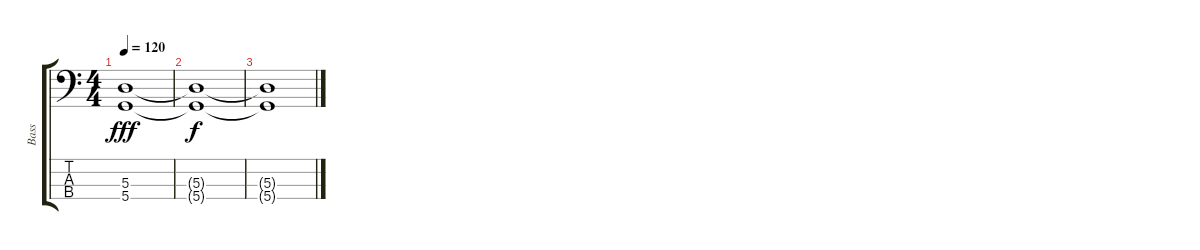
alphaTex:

\track ("Bass" "Bass") {instrument fretlessbass}
\staff {score tabs}
\tuning (G2 D2 A1 D1) {hide}
\ts (4 4)
\tempo 120
\clef f4
\ks c
(5.3 5.4).1{dy fff} |
(5.3{t} 5.4{t}).1{dy f} |
(5.3{t} 5.4{t}).1
